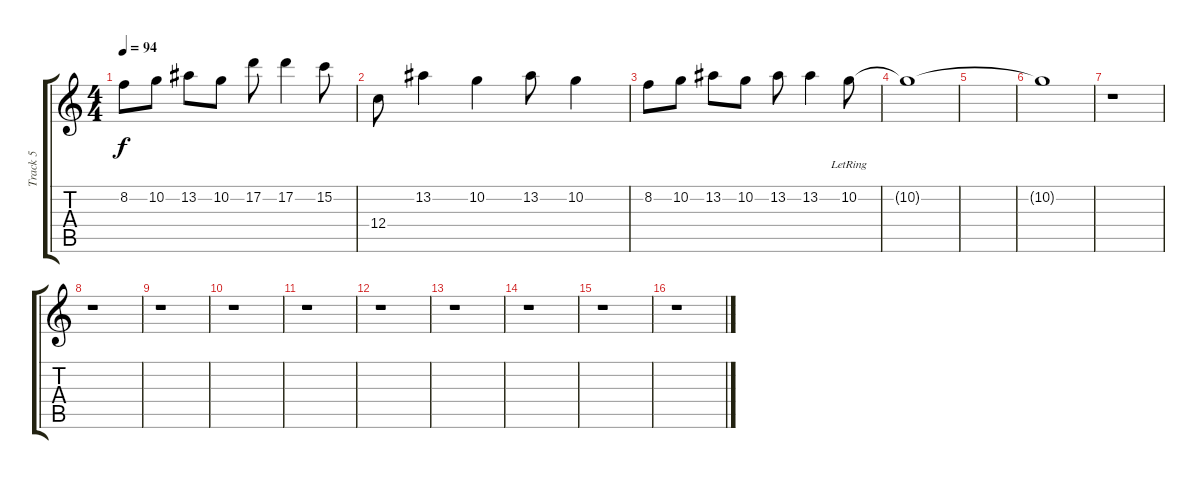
\track ("Track 5" "Track 5") {instrument acousticguitarsteel}
\staff {score tabs}
\tuning (D4 A3 F3 C3 G2 D2) {hide}
\ts (4 4)
\tempo 94
\clef g2
\ks c
8.2.8{dy f} 10.2.8 13.2.8 10.2.8 17.2.8 17.2.4 15.2.8 |
12.4.8 13.2.4 10.2.4 13.2.8 10.2.4 |
8.2.8 10.2.8 13.2.8 10.2.8 13.2.8 13.2.4 10.2{lr}.8 |
10.2{t}.1 |
|
10.2{t}.1 |
r.1 |
r.1 |
r.1 |
r.1 |
r.1 |
r.1 |
r.1 |
r.1 |
r.1 |
r.1
